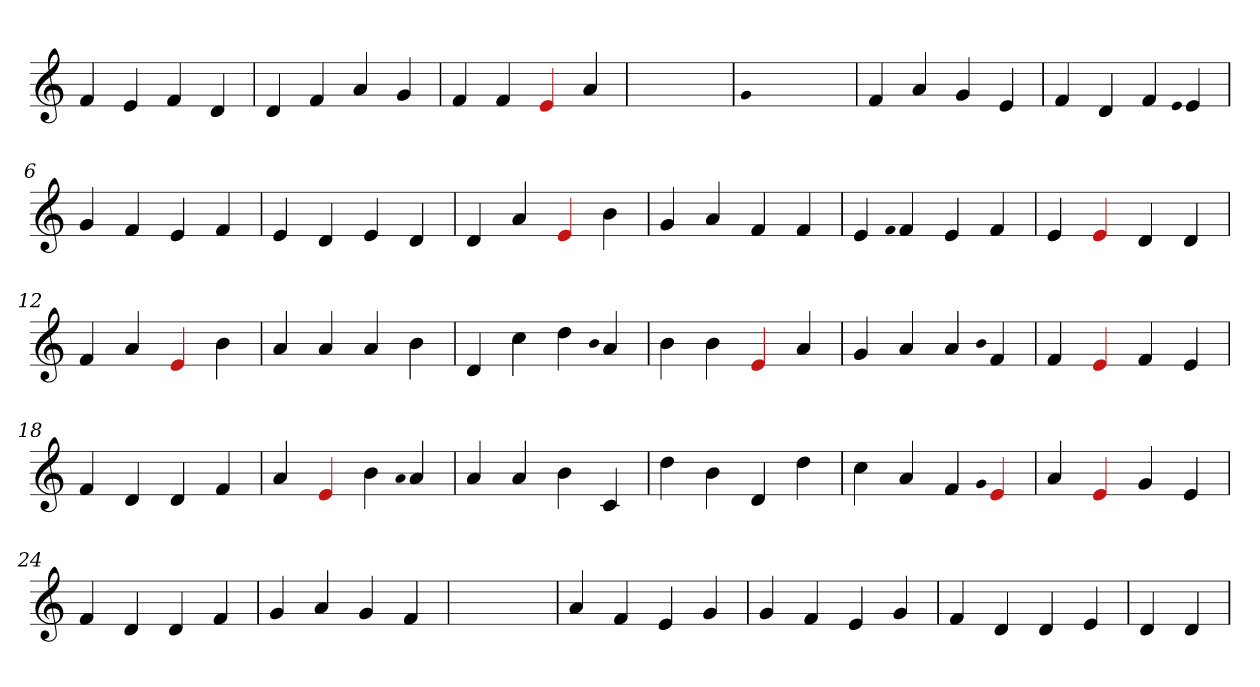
**kern
*part1
*staff1
*clefG2
=1
4f
4e
4f
4d
=2
4d
4f
4a
4g
=3
4f
4f
4Re
4a
=4
1ryy
=4
qqg
1ryy
=4
4f
4a
4g
4e
=5
4f
4d
4f
qqe
4e
=6
4g
4f
4e
4f
=7
4e
4d
4e
4d
=8
4d
4a
4Re
4b
=9
4g
4a
4f
4f
=10
4e
qqf
4f
4e
4f
=11
4e
4Re
4d
4d
=12
4f
4a
4Re
4b
=13
4a
4a
4a
4b
=14
4d
4cc
4dd
qqb
4a
=15
4b
4b
4Re
4a
=16
4g
4a
4a
qqb
4f
=17
4f
4Re
4f
4e
=18
4f
4d
4d
4f
=19
4a
4Re
4b
qqa
4a
=20
4a
4a
4b
4c
=21
4dd
4b
4d
4dd
=22
4cc
4a
4f
qqg
4Re
=23
4a
4Re
4g
4e
=24
4f
4d
4d
4f
=25
4g
4a
4g
4f
=26
1ryy
=26
4a
4f
4e
4g
=27
4g
4f
4e
4g
=28
4f
4d
4d
4e
=29
4d
4d
=
*-
